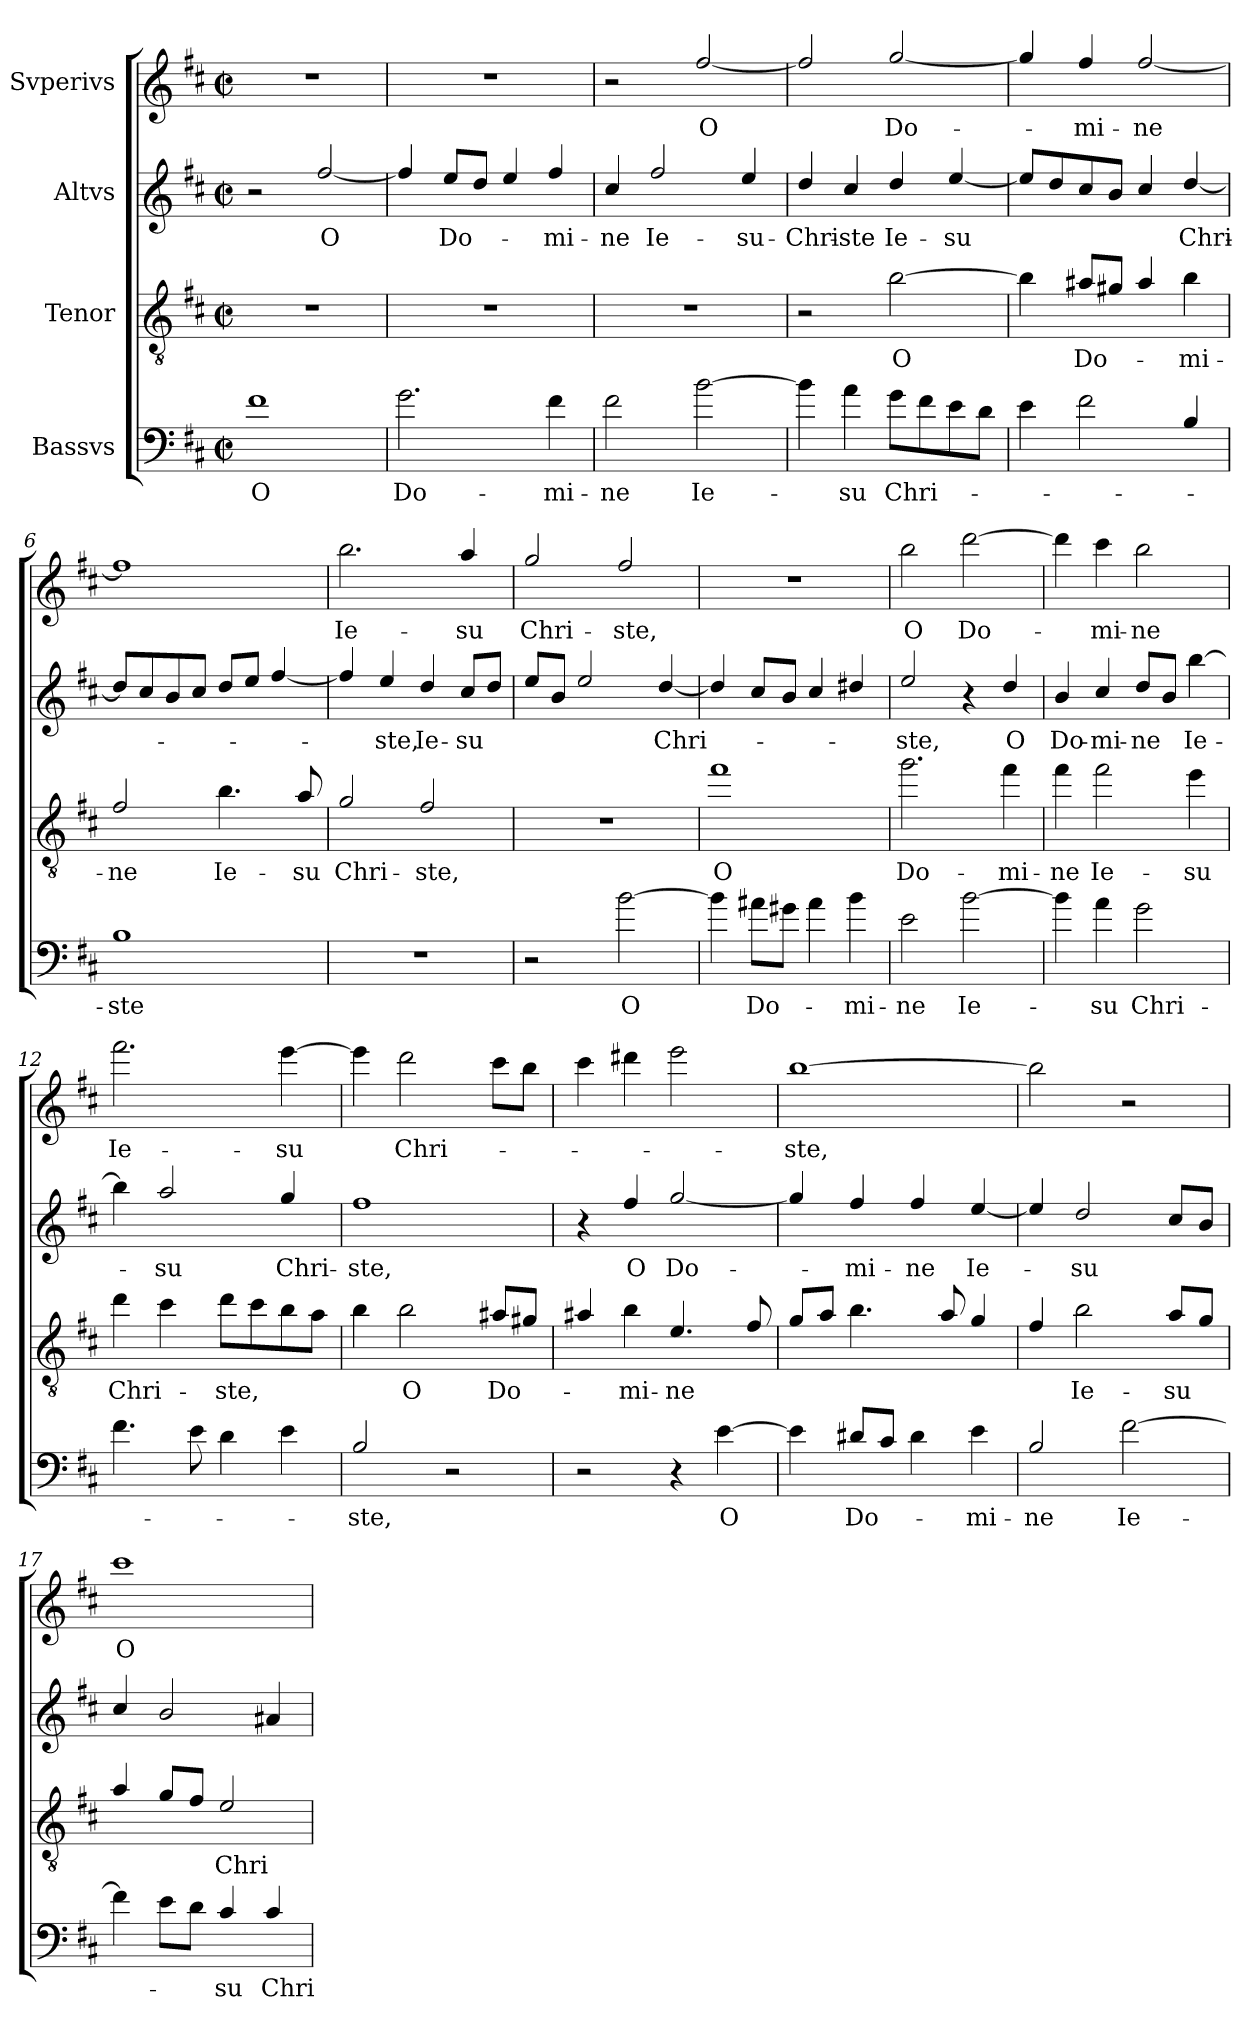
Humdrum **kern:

**kern	**text	**kern	**text	**kern	**text	**kern	**text
*part4	*part4	*part3	*part3	*part2	*part2	*part1	*part1
*staff4	*staff4	*staff3	*staff3	*staff2	*staff2	*staff1	*staff1
*I"Bassvs	*	*I"Tenor	*	*I"Altvs	*	*I"Svperivs	*
*clefF4	*	*clefGv2	*	*clefG2	*	*clefG2	*
*ITrd12c21	*	*ITrd12c21	*	*ITrd12c21	*	*ITrd12c21	*
*k[f#c#]	*	*k[f#c#]	*	*k[f#c#]	*	*k[f#c#]	*
*D:	*	*D:	*	*D:	*	*D:	*
*M2/2	*	*M2/2	*	*M2/2	*	*M2/2	*
*met(c|)	*	*met(c|)	*	*met(c|)	*	*met(c|)	*
=1	=1	=1	=1	=1	=1	=1	=1
!	!LO:LY:b	!	!	!	!	!	!
1F#	O	1r	.	2r	.	1r	.
!	!	!	!	!	!LO:LY:b	!	!
.	.	.	.	[2f#/	O	.	.
=2	=2	=2	=2	=2	=2	=2	=2
!	!LO:LY:b	!	!	!	!	!	!
2.G\	Do-	1r	.	4f#/]	.	1r	.
!	!	!	!	!	!LO:LY:b	!	!
.	.	.	.	8e/L	Do-	.	.
.	.	.	.	8d/J	.	.	.
.	.	.	.	4e/	.	.	.
!	!LO:LY:b	!	!	!	!LO:LY:b	!	!
4F#\	-mi-	.	.	4f#/	-mi-	.	.
=3	=3	=3	=3	=3	=3	=3	=3
!	!LO:LY:b	!	!	!	!LO:LY:b	!	!
2F#\	-ne	1r	.	4c#/	-ne	2r	.
!	!	!	!	!	!LO:LY:b	!	!
.	.	.	.	2f#/	Ie-	.	.
!	!LO:LY:b	!	!	!	!	!	!LO:LY:b
[2B\	Ie-	.	.	.	.	[2f#/	O
!	!	!	!	!	!LO:LY:b	!	!
.	.	.	.	4e/	-su-	.	.
=4	=4	=4	=4	=4	=4	=4	=4
!	!	!	!	!	!LO:LY:b	!	!
4B\]	.	2r	.	4d/	-Chri-	2f#/]	.
!	!LO:LY:b	!	!	!	!LO:LY:b	!	!
4A\	-su	.	.	4c#/	-ste	.	.
!	!LO:LY:b	!	!LO:LY:b	!	!LO:LY:b	!	!LO:LY:b
8G\L	Chri-	[2B\	O	4d/	Ie-	[2g/	Do-
8F#\	.	.	.	.	.	.	.
!	!	!	!	!	!LO:LY:b	!	!
8E\	.	.	.	[4e/	-su	.	.
8D\J	.	.	.	.	.	.	.
=5	=5	=5	=5	=5	=5	=5	=5
4E\	.	4B\]	.	8e/L]	.	4g/]	.
.	.	.	.	8d/	.	.	.
!	!	!	!LO:LY:b	!	!	!	!LO:LY:b
2F#\	.	8A#X/L	Do-	8c#/	.	4f#/	-mi-
.	.	8G#X/J	.	8B/J	.	.	.
!	!	!	!	!	!	!	!LO:LY:b
.	.	4A#/	.	4c#/	.	[2f#/	-ne
!	!	!	!LO:LY:b	!	!LO:LY:b	!	!
4BB/	.	4B\	-mi-	[4d/	Chri-	.	.
=6	=6	=6	=6	=6	=6	=6	=6
!	!LO:LY:b	!	!LO:LY:b	!	!	!	!
1BB	-ste	2F#/	-ne	8d/L]	.	1f#]	.
.	.	.	.	8c#/	.	.	.
.	.	.	.	8B/	.	.	.
.	.	.	.	8c#/J	.	.	.
!	!	!	!LO:LY:b	!	!	!	!
.	.	4.B\	Ie-	8d/L	.	.	.
.	.	.	.	8e/J	.	.	.
.	.	.	.	[4f#/	.	.	.
!	!	!	!LO:LY:b	!	!	!	!
.	.	8A/	-su	.	.	.	.
!!LO:LB:g=z
=7	=7	=7	=7	=7	=7	=7	=7
!	!	!	!LO:LY:b	!	!	!	!LO:LY:b
1r	.	2G/	Chri-	4f#/]	.	2.b\	Ie-
!	!	!	!	!	!LO:LY:b	!	!
.	.	.	.	4e/	-ste,	.	.
!	!	!	!LO:LY:b	!	!LO:LY:b	!	!
.	.	2F#/	-ste,	4d/	Ie-	.	.
!	!	!	!	!	!LO:LY:b	!	!LO:LY:b
.	.	.	.	8c#/L	-su	4a/	-su
.	.	.	.	8d/J	.	.	.
=8	=8	=8	=8	=8	=8	=8	=8
!	!	!	!	!	!	!	!LO:LY:b
2r	.	1r	.	8e/L	.	2g/	Chri-
.	.	.	.	8B/J	.	.	.
.	.	.	.	2e/	.	.	.
!	!LO:LY:b	!	!	!	!	!	!LO:LY:b
[2B\	O	.	.	.	.	2f#/	-ste,
!	!	!	!	!	!LO:LY:b	!	!
.	.	.	.	[4d/	Chri-	.	.
=9	=9	=9	=9	=9	=9	=9	=9
!	!	!	!LO:LY:b	!	!	!	!
4B\]	.	1f#	O	4d/]	.	1r	.
!	!LO:LY:b	!	!	!	!	!	!
8A#X\L	Do-	.	.	8c#/L	.	.	.
8G#X\J	.	.	.	8B/J	.	.	.
4A#\	.	.	.	4c#/	.	.	.
!	!LO:LY:b	!	!	!	!	!	!
4B\	-mi-	.	.	4d#X/	.	.	.
=10	=10	=10	=10	=10	=10	=10	=10
!	!LO:LY:b	!	!LO:LY:b	!	!LO:LY:b	!	!LO:LY:b
2E\	-ne	2.g\	Do-	2e/	-ste,	2b\	O
!	!LO:LY:b	!	!	!	!	!	!LO:LY:b
[2B\	Ie-	.	.	4r	.	[2dd\	Do-
!	!	!	!LO:LY:b	!	!LO:LY:b	!	!
.	.	4f#\	-mi-	4d/	O	.	.
=11	=11	=11	=11	=11	=11	=11	=11
!	!	!	!LO:LY:b	!	!LO:LY:b	!	!
4B\]	.	4f#\	-ne	4B/	Do-	4dd\]	.
!	!LO:LY:b	!	!LO:LY:b	!	!LO:LY:b	!	!LO:LY:b
4A\	-su	2f#\	Ie-	4c#/	-mi-	4cc#\	-mi-
!	!LO:LY:b	!	!	!	!LO:LY:b	!	!LO:LY:b
2G\	Chri-	.	.	8d/L	-ne	2b\	-ne
.	.	.	.	8B/J	.	.	.
!	!	!	!LO:LY:b	!	!LO:LY:b	!	!
.	.	4e\	-su	[4b\	Ie-	.	.
=12	=12	=12	=12	=12	=12	=12	=12
!	!	!	!LO:LY:b	!	!	!	!LO:LY:b
4.F#\	.	4d\	Chri-	4b\]	.	2.ff#\	Ie-
!	!	!	!	!	!LO:LY:b	!	!
.	.	4c#\	.	2a/	-su	.	.
8E\	.	.	.	.	.	.	.
!	!	!	!LO:LY:b	!	!	!	!
4D\	.	8d\L	-ste,	.	.	.	.
.	.	8c#\	.	.	.	.	.
!	!	!	!	!	!LO:LY:b	!	!LO:LY:b
4E\	.	8B\	.	4g/	Chri-	[4ee\	-su
.	.	8A\J	.	.	.	.	.
=13	=13	=13	=13	=13	=13	=13	=13
!	!LO:LY:b	!	!	!	!LO:LY:b	!	!
2BB/	-ste,	4B\	.	1f#	-ste,	4ee\]	.
!	!	!	!LO:LY:b	!	!	!	!LO:LY:b
.	.	2B\	O	.	.	2dd\	Chri-
2r	.	.	.	.	.	.	.
!	!	!	!LO:LY:b	!	!	!	!
.	.	8A#X/L	Do-	.	.	8cc#\L	.
.	.	8G#X/J	.	.	.	8b\J	.
!!LO:LB:g=z
=14	=14	=14	=14	=14	=14	=14	=14
2r	.	4A#X/	.	4r	.	4cc#\	.
!	!	!	!LO:LY:b	!	!LO:LY:b	!	!
.	.	4B\	-mi-	4f#/	O	4dd#X\	.
!	!	!	!LO:LY:b	!	!LO:LY:b	!	!
4r	.	4.E/	-ne	[2g/	Do-	2ee\	.
!	!LO:LY:b	!	!	!	!	!	!
[4E\	O	.	.	.	.	.	.
.	.	8F#/	.	.	.	.	.
=15	=15	=15	=15	=15	=15	=15	=15
!	!	!	!	!	!	!	!LO:LY:b
4E\]	.	8G/L	.	4g/]	.	[1b	-ste,
.	.	8A/J	.	.	.	.	.
!	!LO:LY:b	!	!	!	!LO:LY:b	!	!
8D#X/L	Do-	4.B\	.	4f#/	-mi-	.	.
8C#/J	.	.	.	.	.	.	.
!	!	!	!	!	!LO:LY:b	!	!
4D#\	.	.	.	4f#/	-ne	.	.
.	.	8A/	.	.	.	.	.
!	!LO:LY:b	!	!	!	!LO:LY:b	!	!
4E\	-mi-	4G/	.	[4e/	Ie-	.	.
=16	=16	=16	=16	=16	=16	=16	=16
!	!LO:LY:b	!	!	!	!	!	!
2BB/	-ne	4F#/	.	4e/]	.	2b\]	.
!	!	!	!LO:LY:b	!	!LO:LY:b	!	!
.	.	2B\	Ie-	2d/	-su	.	.
!	!LO:LY:b	!	!	!	!	!	!
[2F#\	Ie-	.	.	.	.	2r	.
!	!	!	!LO:LY:b	!	!	!	!
.	.	8A/L	-su	8c#/L	.	.	.
.	.	8G/J	.	8B/J	.	.	.
=17	=17	=17	=17	=17	=17	=17	=17
!	!	!	!	!	!	!	!LO:LY:b
4F#\]	.	4A/	.	4c#/	.	1cc#	O
8E\L	.	8G/L	.	2B/	.	.	.
8D\J	.	8F#/J	.	.	.	.	.
!	!LO:LY:b	!	!LO:LY:b	!	!	!	!
4C#/	-su	2E/	Chri-	.	.	.	.
!	!LO:LY:b	!	!	!	!	!	!
4C#/	Chri-	.	.	4A#X/	.	.	.
=	=	=	=	=	=	=	=
*-	*-	*-	*-	*-	*-	*-	*-
